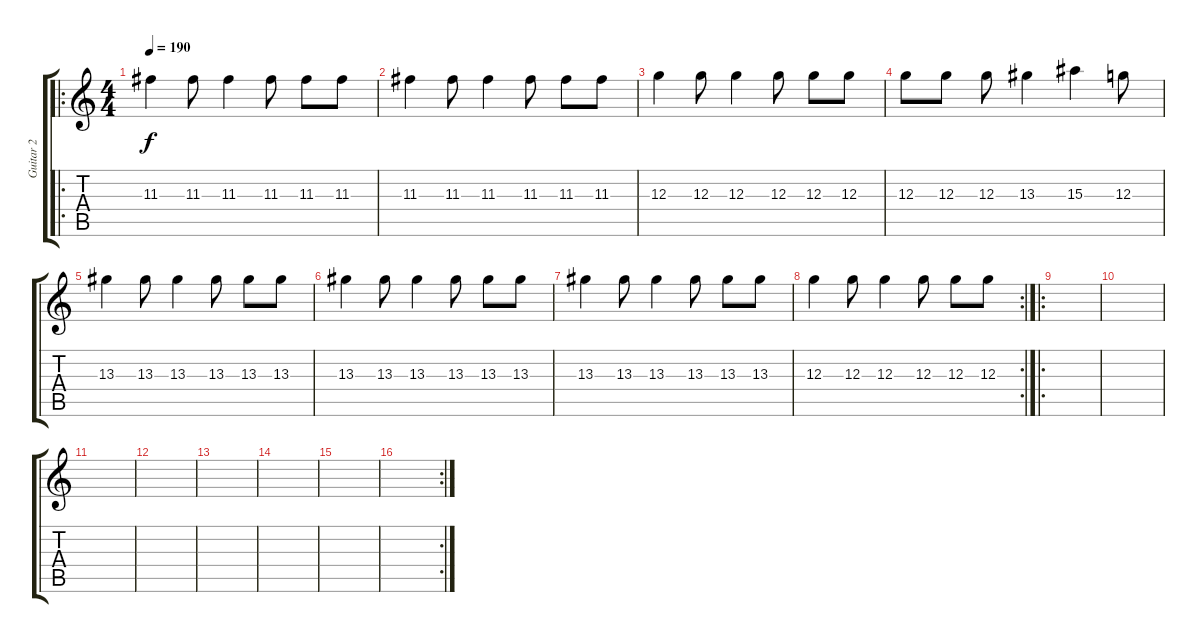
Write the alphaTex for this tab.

\track ("Guitar 2" "Guitar 2") {instrument distortionguitar}
\staff {score tabs}
\tuning (E4 B3 G3 D3 A2 E2) {hide}
\ro
\ts (4 4)
\tempo 190
\clef g2
\ks c
11.3.4{dy f} 11.3.8 11.3.4 11.3.8 11.3.8 11.3.8 |
11.3.4 11.3.8 11.3.4 11.3.8 11.3.8 11.3.8 |
12.3.4 12.3.8 12.3.4 12.3.8 12.3.8 12.3.8 |
12.3.8 12.3.8 12.3.8 13.3.4 15.3.4 12.3.8 |
13.3.4 13.3.8 13.3.4 13.3.8 13.3.8 13.3.8 |
13.3.4 13.3.8 13.3.4 13.3.8 13.3.8 13.3.8 |
13.3.4 13.3.8 13.3.4 13.3.8 13.3.8 13.3.8 |
\rc 2
12.3.4 12.3.8 12.3.4 12.3.8 12.3.8 12.3.8 |
\ro
|
|
|
|
|
|
|
\rc 2
